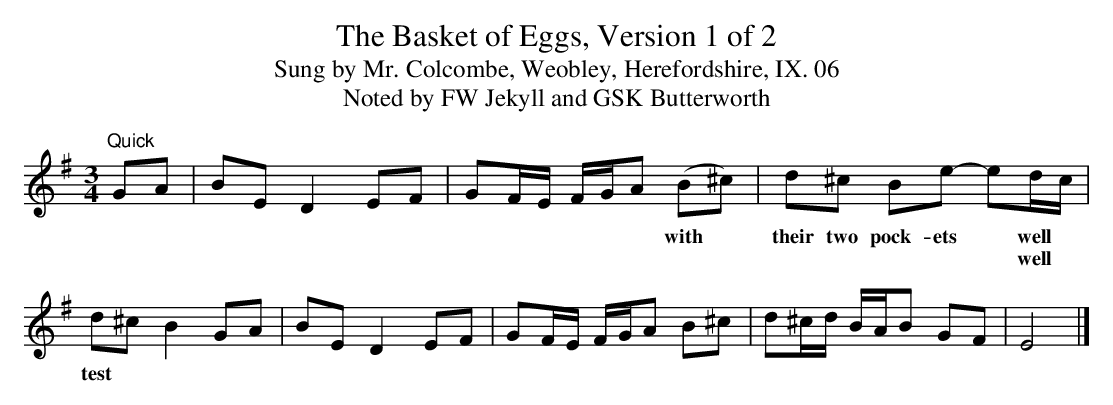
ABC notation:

X:1
T:The Basket of Eggs, Version 1 of 2
T:Sung by Mr. Colcombe, Weobley, Herefordshire, IX. 06
T:Noted by FW Jekyll and GSK Butterworth
M:3/4
L:1/8
K:G
"^Quick"GA | BE D2 EF | GF/E/ F/G/A (B^c) | d^c Be- ed/c/ |
w: * * * * * * * * * * * * * with * their two pock- ets * well *
w: * * * * * * * * * * * * * * * * * * * * well *
d^c B2 GA | BE D2 EF | GF/E/ F/G/A B^c | d^c/d/ B/A/B GF | E4 |]
w: test
